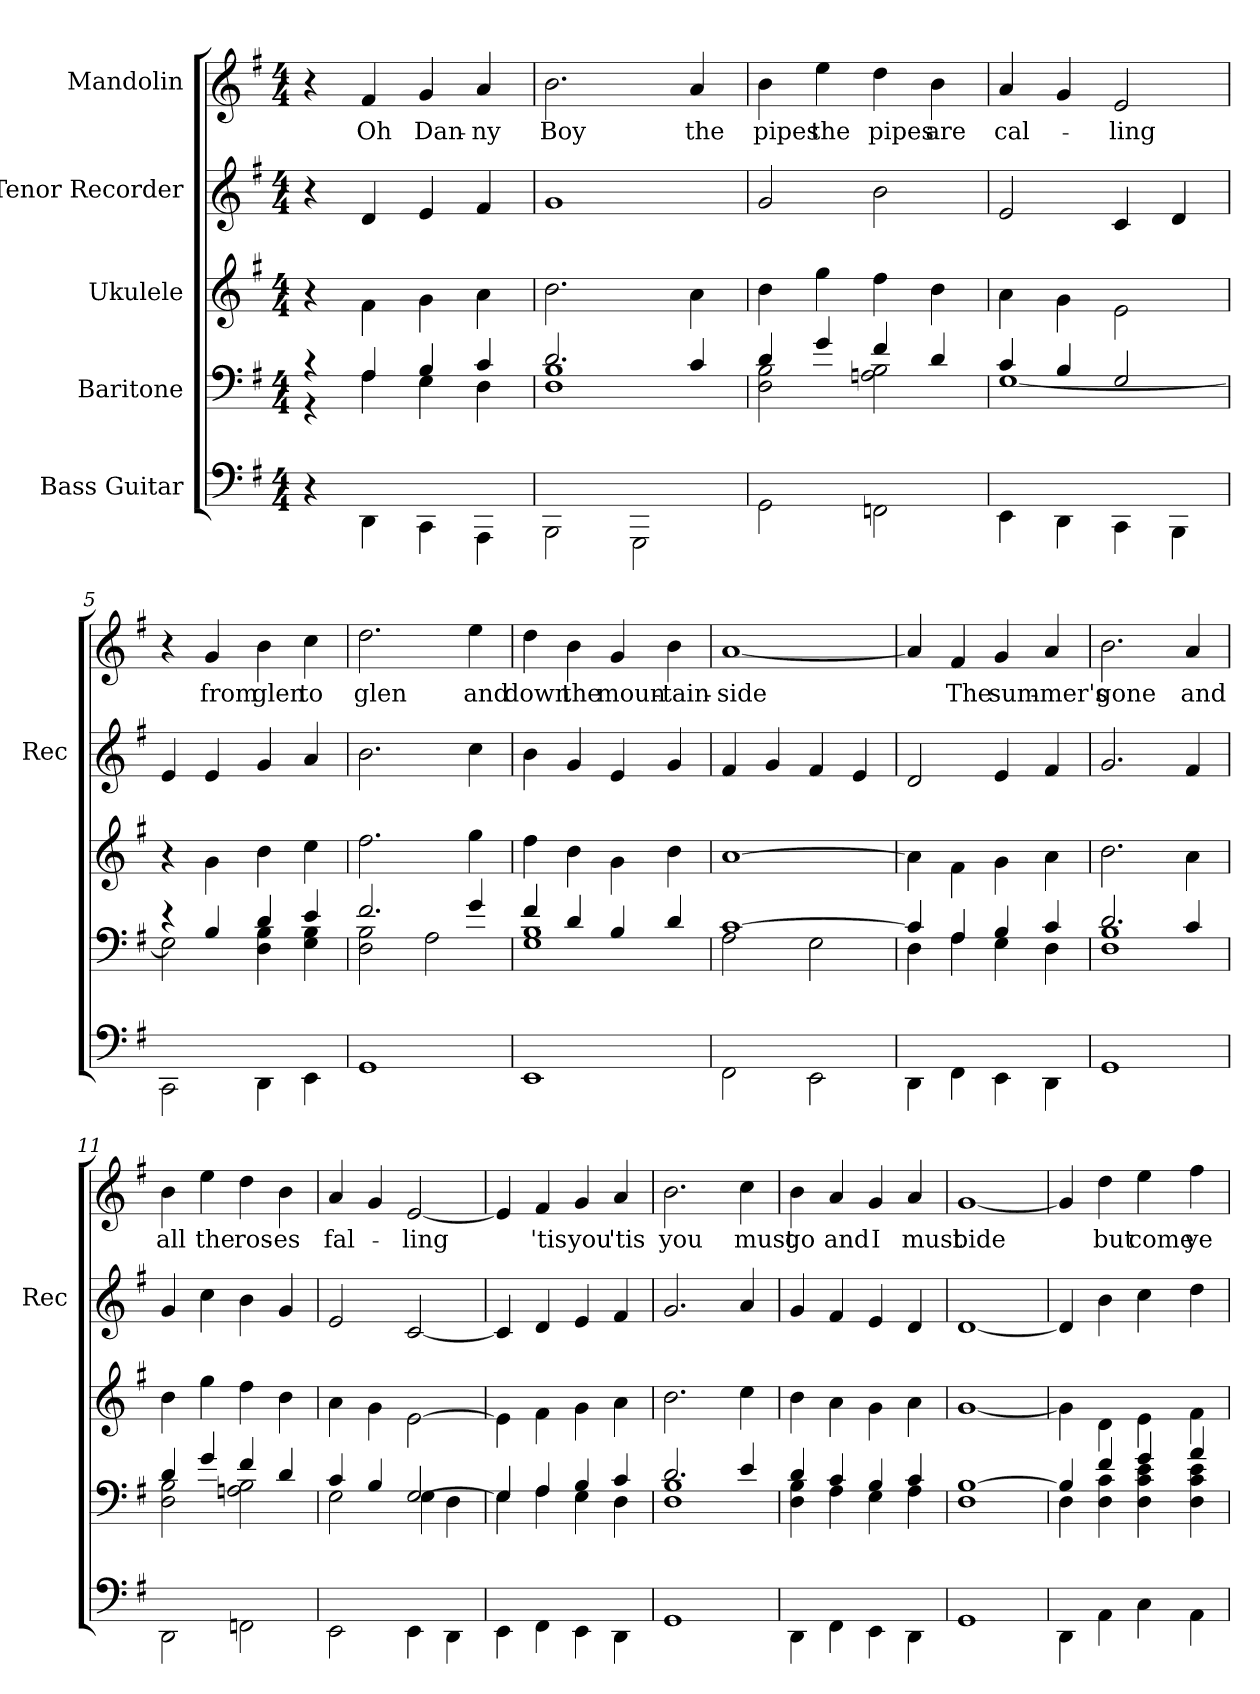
**kern	**kern	**kern	**kern	**kern	**text
*part5	*part4	*part3	*part2	*part1	*part1
*staff5	*staff4	*staff3	*staff2	*staff1	*staff1
*I"Bass Guitar	*I"Baritone	*I"Ukulele	*I"Tenor Recorder	*I"Mandolin	*
*	*	*	*I'Rec	*	*
*stria4	*stria4	*stria4	*	*	*
*	*	*	*clefG2	*clefG2	*
*k[f#]	*k[f#]	*k[f#]	*k[f#]	*k[f#]	*
*G:	*G:	*G:	*G:	*G:	*
*M4/4	*M4/4	*M4/4	*M4/4	*M4/4	*
=1	=1	=1	=1	=1	=1
*	*^	*	*	*	*
4r	4r	4r	4r	4r	4r	.
!	!	!	!	!	!	!LO:LY:b
4DD\	4F#/	4F#\	4f#\	4d/	4f#/	Oh
!	!	!	!	!	!	!LO:LY:b
4CC\	4G/	4E\	4g\	4e/	4g/	Dan-
!	!	!	!	!	!	!LO:LY:b
4AAA\	4A/	4D\	4a\	4f#/	4a/	-ny
=2	=2	=2	=2	=2	=2	=2
!	!	!	!	!	!	!LO:LY:b
2BBB\	2.B/	1D 1G	2.b\	1g	2.b\	Boy
2GGG\	.	.	.	.	.	.
!	!	!	!	!	!	!LO:LY:b
.	4A/	.	4a\	.	4a/	the
=3	=3	=3	=3	=3	=3	=3
!	!	!	!	!	!	!LO:LY:b
2GG\	4B/	2D\ 2G\	4b\	2g/	4b\	pipes
!	!	!	!	!	!	!LO:LY:b
.	4e/	.	4ee\	.	4ee\	the
!	!	!	!	!	!	!LO:LY:b
2FF\	4d/	2F\ 2G\	4dd\	2b\	4dd\	pipes
!	!	!	!	!	!	!LO:LY:b
.	4B/	.	4b\	.	4b\	are
=4	=4	=4	=4	=4	=4	=4
!	!	!	!	!	!	!LO:LY:b
4EE\	4A/	[1E	4a\	2e/	4a/	cal-
4DD\	4G/	.	4g\	.	4g/	.
!	!	!	!	!	!	!LO:LY:b
4CC\	2E/	.	2e\	4c/	2e/	-ling
4BBB\	.	.	.	4d/	.	.
=5	=5	=5	=5	=5	=5	=5
2CC\	4r	2E\]	4r	4e/	4r	.
!	!	!	!	!	!	!LO:LY:b
.	4G/	.	4g\	4e/	4g/	from
!	!	!	!	!	!	!LO:LY:b
4DD\	4B/	4D\ 4G\	4b\	4g/	4b\	glen
!	!	!	!	!	!	!LO:LY:b
4EE\	4c/	4E\ 4G\	4cc\	4a/	4cc\	to
!!LO:LB:g=z
=6	=6	=6	=6	=6	=6	=6
!	!	!	!	!	!	!LO:LY:b
1GG	2.d/	2D\ 2G\	2.dd\	2.b\	2.dd\	glen
.	.	2F#\	.	.	.	.
!	!	!	!	!	!	!LO:LY:b
.	4e/	.	4ee\	4cc\	4ee\	and
=7	=7	=7	=7	=7	=7	=7
!	!	!	!	!	!	!LO:LY:b
1EE	4d/	1E 1G	4dd\	4b\	4dd\	down
!	!	!	!	!	!	!LO:LY:b
.	4B/	.	4b\	4g/	4b\	the
!	!	!	!	!	!	!LO:LY:b
.	4G/	.	4g\	4e/	4g/	moun-
!	!	!	!	!	!	!LO:LY:b
.	4B/	.	4b\	4g/	4b\	-tain-
=8	=8	=8	=8	=8	=8	=8
!	!	!	!	!	!	!LO:LY:b
2FF#\	[1A	2F#\	[1a	4f#/	[1a	-side
.	.	.	.	4g/	.	.
2EE\	.	2E\	.	4f#/	.	.
.	.	.	.	4e/	.	.
=9	=9	=9	=9	=9	=9	=9
4DD\	4A/]	4D\	4a\]	2d/	4a/]	.
!	!	!	!	!	!	!LO:LY:b
4FF#\	4F#/	4F#\	4f#\	.	4f#/	The
!	!	!	!	!	!	!LO:LY:b
4EE\	4G/	4E\	4g\	4e/	4g/	sum-
!	!	!	!	!	!	!LO:LY:b
4DD\	4A/	4D\	4a\	4f#/	4a/	-mer's
=10	=10	=10	=10	=10	=10	=10
!	!	!	!	!	!	!LO:LY:b
1GG	2.B/	1D 1G	2.b\	2.g/	2.b\	gone
!	!	!	!	!	!	!LO:LY:b
.	4A/	.	4a\	4f#/	4a/	and
=11	=11	=11	=11	=11	=11	=11
!	!	!	!	!	!	!LO:LY:b
2DD\	4B/	2D\ 2G\	4b\	4g/	4b\	all
!	!	!	!	!	!	!LO:LY:b
.	4e/	.	4ee\	4cc\	4ee\	the
!	!	!	!	!	!	!LO:LY:b
2FF\	4d/	2F\ 2G\	4dd\	4b\	4dd\	ros-
!	!	!	!	!	!	!LO:LY:b
.	4B/	.	4b\	4g/	4b\	-es
!!LO:PB:g=z
=12	=12	=12	=12	=12	=12	=12
!	!	!	!	!	!	!LO:LY:b
2EE\	4A/	2E\	4a\	2e/	4a/	fal-
.	4G/	.	4g\	.	4g/	.
!	!	!	!	!	!	!LO:LY:b
4EE\	[2E/	4E\	[2e\	[2c/	[2e/	-ling
4DD\	.	4D\	.	.	.	.
=13	=13	=13	=13	=13	=13	=13
4EE\	4E/]	4E\	4e\]	4c/]	4e/]	.
!	!	!	!	!	!	!LO:LY:b
4FF#\	4F#/	4F#\	4f#\	4d/	4f#/	'tis
!	!	!	!	!	!	!LO:LY:b
4EE\	4G/	4E\	4g\	4e/	4g/	you
!	!	!	!	!	!	!LO:LY:b
4DD\	4A/	4D\	4a\	4f#/	4a/	'tis
=14	=14	=14	=14	=14	=14	=14
!	!	!	!	!	!	!LO:LY:b
1GG	2.B/	1D 1G	2.b\	2.g/	2.b\	you
!	!	!	!	!	!	!LO:LY:b
.	4c/	.	4cc\	4a/	4cc\	must
=15	=15	=15	=15	=15	=15	=15
!	!	!	!	!	!	!LO:LY:b
4DD\	4B/	4D\ 4G\	4b\	4g/	4b\	go
!	!	!	!	!	!	!LO:LY:b
4FF#\	4A/	4F#\	4a\	4f#/	4a/	and
!	!	!	!	!	!	!LO:LY:b
4EE\	4G/	4E\	4g\	4e/	4g/	I
!	!	!	!	!	!	!LO:LY:b
4DD\	4A/	4F#\	4a\	4d/	4a/	must
=16	=16	=16	=16	=16	=16	=16
!	!	!	!	!	!	!LO:LY:b
1GG	[1G	1D	[1g	[1d	[1g	bide
=17	=17	=17	=17	=17	=17	=17
4DD\	4G/]	4D\	4g\]	4d/]	4g/]	.
!	!	!	!	!	!	!LO:LY:b
4AA\	4d/	4D\ 4A\	4d\	4b\	4dd\	but
!	!	!	!	!	!	!LO:LY:b
4C\	4e/	4D\ 4A\ 4c\	4e\	4cc\	4ee\	come
!	!	!	!	!	!	!LO:LY:b
4AA\	4f#/	4D\ 4A\ 4c\	4f#\	4dd\	4ff#\	ye
*	*v	*v	*	*	*	*
=	=	=	=	=	=
*-	*-	*-	*-	*-	*-
